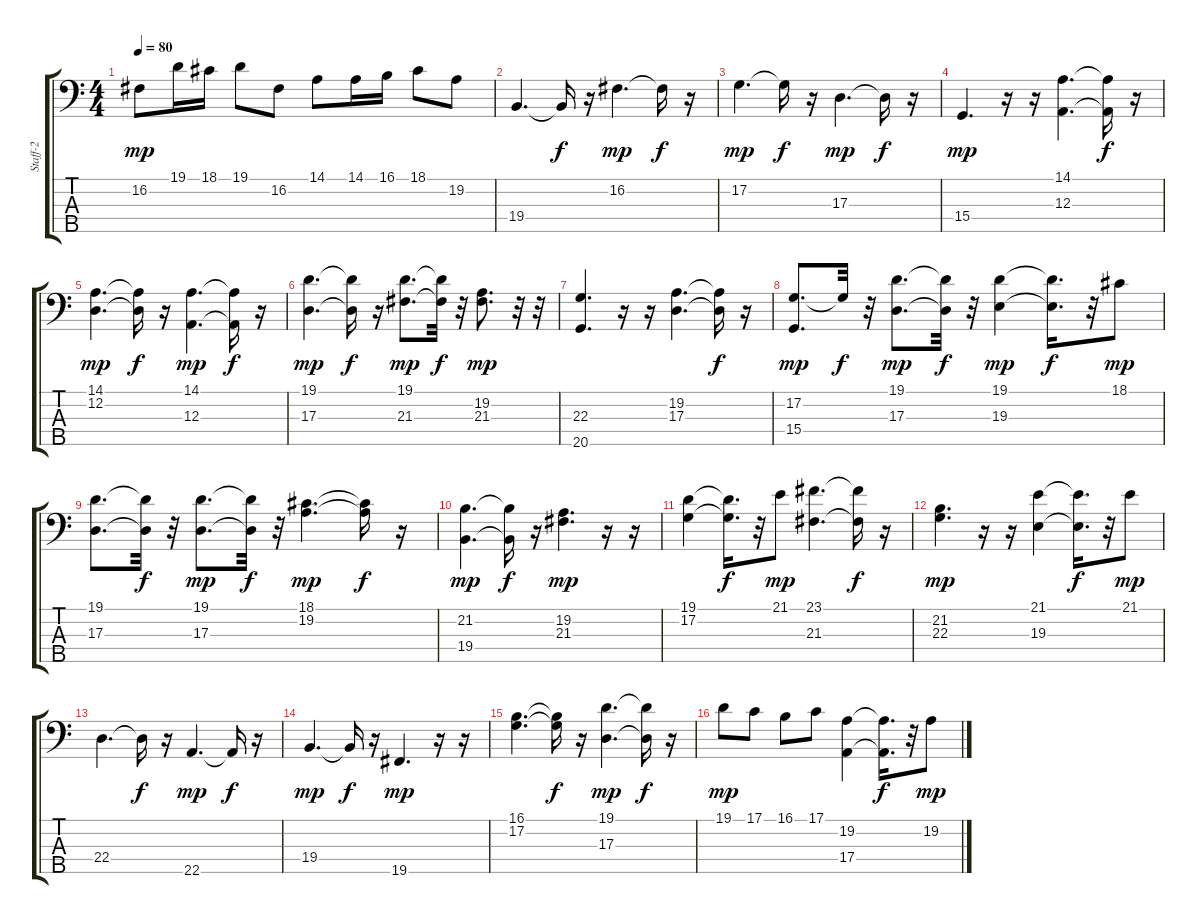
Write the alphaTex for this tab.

\track ("Staff-2" "Staff-2") {instrument acousticgrandpiano}
\staff {score tabs}
\tuning (G2 D2 A1 E1 B0) {hide}
\ts (4 4)
\tempo 80
\clef f4
\ks c
16.2.8{dy mp} 19.1.16 18.1.16 19.1.8 16.2.8 14.1.8 14.1.16 16.1.16 18.1.8 19.2.8 |
19.4.4{d} 19.4{t}.16{dy f} r.16 16.2.4{d dy mp} 16.2{t}.16{dy f} r.16 |
17.2.4{d dy mp} 17.2{t}.16{dy f} r.16 17.3.4{d dy mp} 17.3{t}.16{dy f} r.16 |
15.4.4{d dy mp} r.16 r.16 (14.1 12.3).4{d} (14.1{t} 12.3{t}).16{dy f} r.16 |
(14.1 12.2).4{d dy mp} (14.1{t} 12.2{t}).16{dy f} r.16 (14.1 12.3).4{d dy mp} (14.1{t} 12.3{t}).16{dy f} r.16 |
(19.1 17.3).4{d dy mp} (19.1{t} 17.3{t}).16{dy f} r.16 (19.1 21.3).8{d dy mp} (19.1{t} 21.3{t}).32{dy f} r.32 (19.2 21.3).8{d dy mp} r.32 r.32 |
(22.3 20.5).4{d} r.16 r.16 (19.2 17.3).4{d} (19.2{t} 17.3{t}).16{dy f} r.16 |
(17.2 15.4).8{d dy mp} 17.2{t}.32{dy f} r.32 (19.1 17.3).8{d dy mp} (19.1{t} 17.3{t}).32{dy f} r.32 (19.1 19.3).4{dy mp} (19.1{t} 19.3{t}).16{d dy f} r.32 18.1.8{dy mp} |
(19.1 17.3).8{d} (19.1{t} 17.3{t}).32{dy f} r.32 (19.1 17.3).8{d dy mp} (19.1{t} 17.3{t}).32{dy f} r.32 (18.1 19.2).4{d dy mp} (18.1{t} 19.2{t}).16{dy f} r.16 |
(21.2 19.4).4{d dy mp} (21.2{t} 19.4{t}).16{dy f} r.16 (19.2 21.3).4{d dy mp} r.16 r.16 |
(19.1 17.2).4 (19.1{t} 17.2{t}).16{d dy f} r.32 21.1.8{dy mp} (23.1 21.3).4{d} (23.1{t} 21.3{t}).16{dy f} r.16 |
(21.2 22.3).4{d dy mp} r.16 r.16 (21.1 19.3).4 (21.1{t} 19.3{t}).16{d dy f} r.32 21.1.8{dy mp} |
22.4.4{d} 22.4{t}.16{dy f} r.16 22.5.4{d dy mp} 22.5{t}.16{dy f} r.16 |
19.4.4{d dy mp} 19.4{t}.16{dy f} r.16 19.5.4{d dy mp} r.16 r.16 |
(16.1 17.2).4{d} (16.1{t} 17.2{t}).16{dy f} r.16 (19.1 17.3).4{d dy mp} (19.1{t} 17.3{t}).16{dy f} r.16 |
19.1.8{dy mp} 17.1.8 16.1.8 17.1.8 (19.2 17.4).4 (19.2{t} 17.4{t}).16{d dy f} r.32 19.2.8{dy mp}
